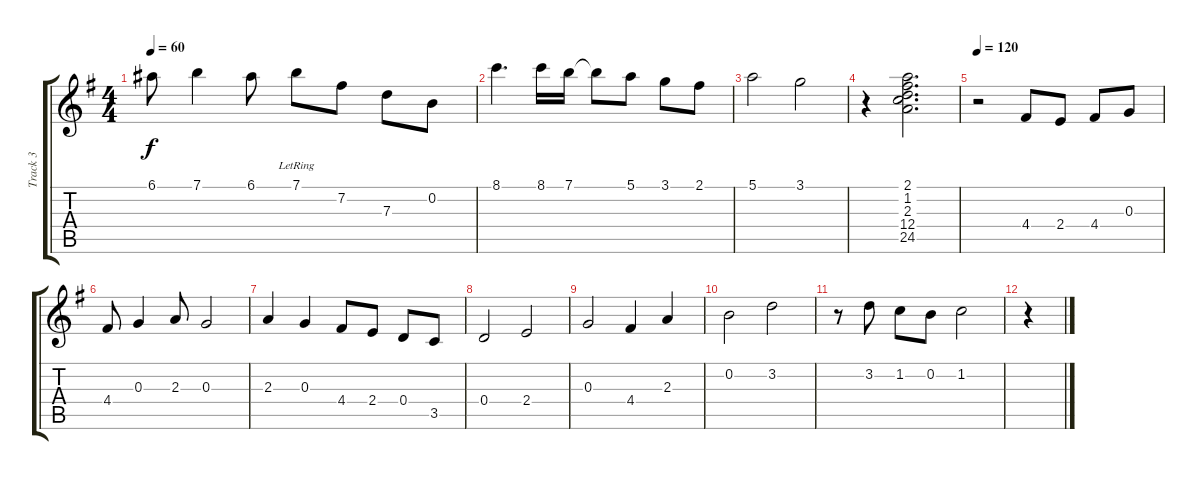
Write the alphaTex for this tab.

\track ("Track 3" "Track 3") {instrument acousticguitarnylon}
\staff {score tabs}
\tuning (E4 B3 G3 D3 A2 E2) {hide}
\ts (4 4)
\tempo 60
\clef g2
\ks g
6.1.8{dy f} 7.1.4 6.1.8 7.1{lr}.8 7.2.8 7.3.8 0.2.8 |
8.1.4{d} 8.1.16 7.1.16 7.1{t}.8 5.1.8 3.1.8 2.1.8 |
5.1.2 3.1.2 |
r.4 (2.1 1.2 2.3 12.4 24.5).2{d} |
\tempo 120
r.2 4.4.8 2.4.8 4.4.8 0.3.8 |
4.4.8 0.3.4 2.3.8 0.3.2 |
2.3.4 0.3.4 4.4.8 2.4.8 0.4.8 3.5.8 |
0.4.2 2.4.2 |
0.3.2 4.4.4 2.3.4 |
0.2.2 3.2.2 |
r.8 3.2.8 1.2.8 0.2.8 1.2.2 |
r.4
